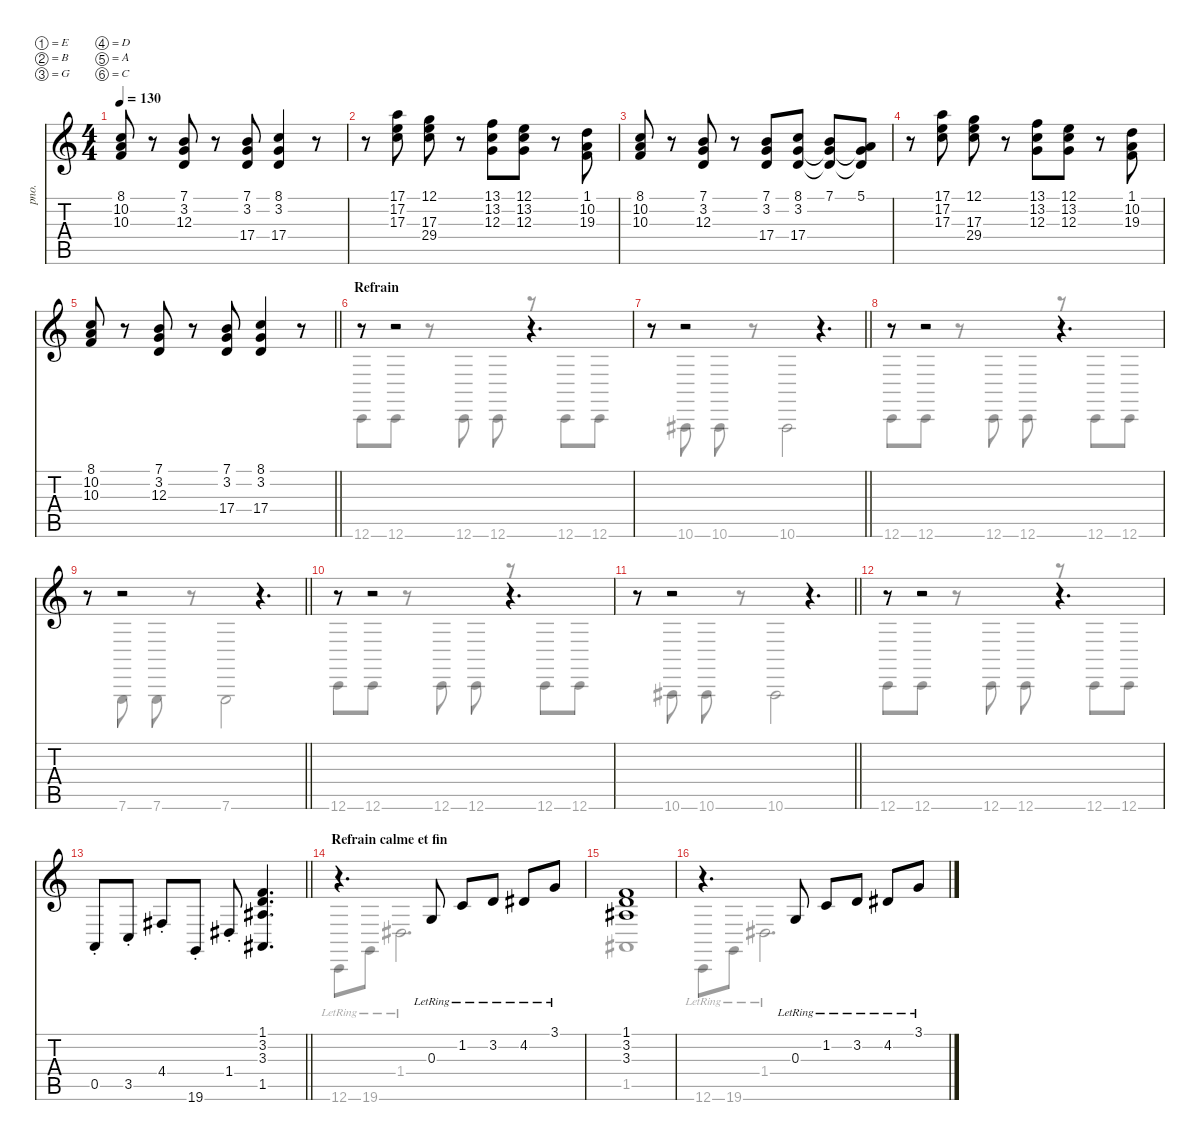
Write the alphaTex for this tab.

\defaultSystemsLayout 4
\hideDynamics
\bracketExtendMode nobrackets
\track ("Reney" "pno.") {instrument brightacousticpiano}
\staff {score tabs}
\tuning (E4 B3 G3 D3 A2 C1)
\voice
\ts (4 4)
\tempo 130
\clef g2
\ks c
(8.1 10.2 10.3).8{dy f beam Up} r.8{beam Down} (7.1 3.2 12.3).8{beam Up} r.8{beam Down} (7.1 3.2 17.4).8{beam Up} (8.1 3.2 17.4).4{beam Up} r.8{beam Down} |
r.8{beam Down} (17.1 17.2 17.3).8{beam Down} (12.1 17.3 29.4).8{beam Down} r.8{beam Down} (13.1 13.2 12.3).8{beam Down} (12.1 13.2 12.3).8{beam Down} r.8{beam Down} (1.1 10.2 19.3).8{beam Up} |
(8.1 10.2 10.3).8{beam Up} r.8{beam Down} (7.1 3.2 12.3).8{beam Up} r.8{beam Down} (7.1 3.2 17.4).8{beam Up} (8.1 3.2 17.4).8{beam Up} (7.1 3.2{t} 17.4{t}).8{beam Up} (5.1 3.2{t} 17.4{t}).8{beam Up} |
r.8{beam Down} (17.1 17.2 17.3).8{beam Down} (12.1 17.3 29.4).8{beam Down} r.8{beam Down} (13.1 13.2 12.3).8{beam Down} (12.1 13.2 12.3).8{beam Down} r.8{beam Down} (1.1 10.2 19.3).8{beam Up} |
\barLineRight lightlight
(8.1 10.2 10.3).8{beam Up} r.8{beam Down} (7.1 3.2 12.3).8{beam Up} r.8{beam Down} (7.1 3.2 17.4).8{beam Up} (8.1 3.2 17.4).4{beam Up} r.8{beam Down} |
\section ("" "Refrain")
r.8{instrument brightacousticpiano beam Up} r.2{beam Up} r.4{d beam Up} |
\barLineRight lightlight
r.8{beam Up} r.2{beam Up} r.4{d beam Up} |
r.8{beam Up} r.2{beam Up} r.4{d beam Up} |
\barLineRight lightlight
r.8{beam Up} r.2{beam Up} r.4{d beam Up} |
r.8{beam Up} r.2{beam Up} r.4{d beam Up} |
\barLineRight lightlight
r.8{beam Up} r.2{beam Up} r.4{d beam Up} |
r.8{beam Up} r.2{beam Up} r.4{d beam Up} |
\barLineRight lightlight
0.5{st}.8{beam Up} 3.5{st}.8{beam Up} 4.4{st acc #}.8{beam Up} 19.6{st}.8{beam Up} 1.4{st acc #}.8{beam Up} (1.1 3.2 3.3{acc #} 1.5{acc #}).4{d beam Up} |
\section ("" "Refrain calme et fin")
r.4{d beam Up} 0.3{lr}.8{beam Up} 1.2{lr}.8{beam Up} 3.2{lr}.8{beam Up} 4.2{lr acc #}.8{beam Up} 3.1{lr}.8{beam Up} |
(1.1 3.2 3.3{acc #}).1{beam Up} |
r.4{d beam Up} 0.3{lr}.8{beam Up} 1.2{lr}.8{beam Up} 3.2{lr}.8{beam Up} 4.2{lr acc #}.8{beam Up} 3.1{lr}.8{beam Up}
\voice
\clef g2
\ottava regular
\simile none
\ks c
|
|
|
|
\barLineRight lightlight
|
12.6.8{beam Down} 12.6.8{beam Down} r.8{beam Down} 12.6.8{beam Down} 12.6.8{beam Down} r.8{beam Down} 12.6.8{beam Down} 12.6.8{beam Down} |
\barLineRight lightlight
r.8{beam Down} 10.6{acc #}.8{beam Down} 10.6{acc #}.8{beam Down} r.8{beam Down} 10.6{acc #}.2{beam Down} |
12.6.8{beam Down} 12.6.8{beam Down} r.8{beam Down} 12.6.8{beam Down} 12.6.8{beam Down} r.8{beam Down} 12.6.8{beam Down} 12.6.8{beam Down} |
\barLineRight lightlight
r.8{beam Down} 7.6.8{beam Down} 7.6.8{beam Down} r.8{beam Down} 7.6.2{beam Down} |
12.6.8{beam Down} 12.6.8{beam Down} r.8{beam Down} 12.6.8{beam Down} 12.6.8{beam Down} r.8{beam Down} 12.6.8{beam Down} 12.6.8{beam Down} |
\barLineRight lightlight
r.8{beam Down} 10.6{acc #}.8{beam Down} 10.6{acc #}.8{beam Down} r.8{beam Down} 10.6{acc #}.2{beam Down} |
12.6.8{beam Down} 12.6.8{beam Down} r.8{beam Down} 12.6.8{beam Down} 12.6.8{beam Down} r.8{beam Down} 12.6.8{beam Down} 12.6.8{beam Down} |
\barLineRight lightlight
|
12.6{lr}.8{beam Down} 19.6{lr}.8{beam Down} 1.4{lr acc #}.2{d beam Down} |
1.5{acc #}.1{beam Down} |
12.6{lr}.8{beam Down} 19.6{lr}.8{beam Down} 1.4{lr acc #}.2{d beam Down}
